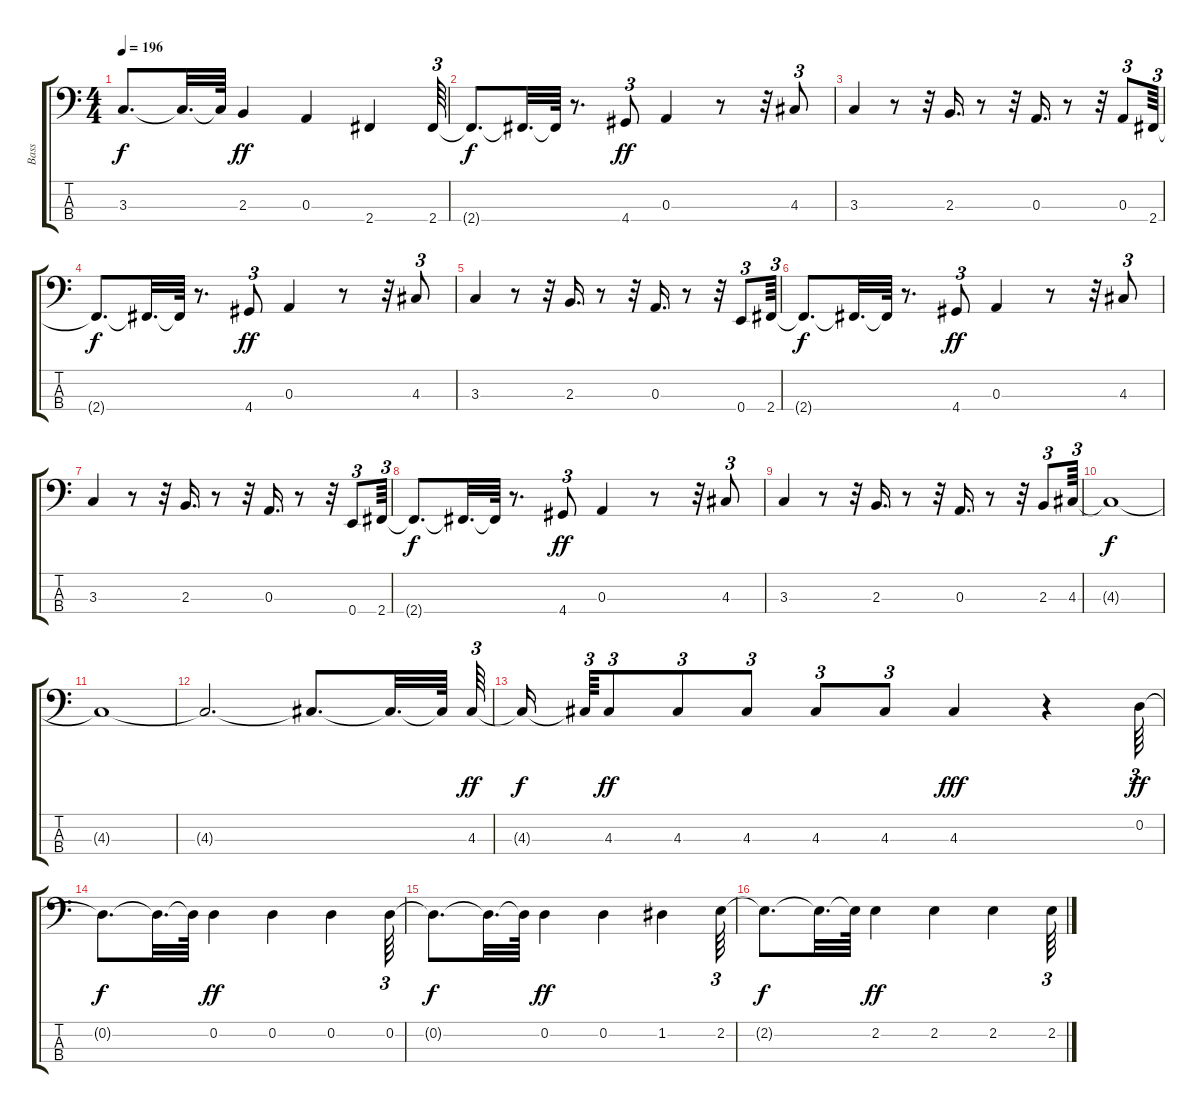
\track ("Bass" "Bass") {instrument electricbassfinger}
\staff {score tabs}
\tuning (G2 D2 A1 E1) {hide}
\ts (4 4)
\tempo 196
\clef f4
\ks c
3.3{t}.8{d dy f} 3.3{t}.32{d} 3.3{t}.64 2.3.4{dy ff} 0.3.4 2.4.4 2.4.64{tu (3 2)} |
2.4{t}.8{d dy f} 2.4{t}.32{d} 2.4{t}.64 r.8{d} 4.4.8{tu (3 2) dy ff} 0.3.4 r.8 r.32 4.3.8{tu (3 2)} |
3.3.4 r.8 r.32 2.3.16{d} r.8 r.32 0.3.16{d} r.8 r.32 0.3.8{tu (3 2)} 2.4.64{tu (3 2)} |
2.4{t}.8{d dy f} 2.4{t}.32{d} 2.4{t}.64 r.8{d} 4.4.8{tu (3 2) dy ff} 0.3.4 r.8 r.32 4.3.8{tu (3 2)} |
3.3.4 r.8 r.32 2.3.16{d} r.8 r.32 0.3.16{d} r.8 r.32 0.4.8{tu (3 2)} 2.4.64{tu (3 2)} |
2.4{t}.8{d dy f} 2.4{t}.32{d} 2.4{t}.64 r.8{d} 4.4.8{tu (3 2) dy ff} 0.3.4 r.8 r.32 4.3.8{tu (3 2)} |
3.3.4 r.8 r.32 2.3.16{d} r.8 r.32 0.3.16{d} r.8 r.32 0.4.8{tu (3 2)} 2.4.64{tu (3 2)} |
2.4{t}.8{d dy f} 2.4{t}.32{d} 2.4{t}.64 r.8{d} 4.4.8{tu (3 2) dy ff} 0.3.4 r.8 r.32 4.3.8{tu (3 2)} |
3.3.4 r.8 r.32 2.3.16{d} r.8 r.32 0.3.16{d} r.8 r.32 2.3.8{tu (3 2)} 4.3.64{tu (3 2)} |
4.3{t}.1{dy f} |
4.3{t}.1 |
4.3{t}.2{d} 4.3{t}.8{d} 4.3{t}.32{d} 4.3{t}.64 4.3.64{tu (3 2) dy ff} |
4.3{t}.16{dy f beam splitsecondary} 4.3{t}.64{tu (3 2)} 4.3.8{tu (3 2) dy ff} 4.3.8{tu (3 2)} 4.3.8{tu (3 2)} 4.3.8{tu (3 2)} 4.3.8{tu (3 2)} 4.3.4{dy fff} r.4 0.2.64{tu (3 2) dy ff} |
0.2{t}.8{d dy f} 0.2{t}.32{d} 0.2{t}.64 0.2.4{dy ff} 0.2.4 0.2.4 0.2.64{tu (3 2)} |
0.2{t}.8{d dy f} 0.2{t}.32{d} 0.2{t}.64 0.2.4{dy ff} 0.2.4 1.2.4 2.2.64{tu (3 2)} |
2.2{t}.8{d dy f} 2.2{t}.32{d} 2.2{t}.64 2.2.4{dy ff} 2.2.4 2.2.4 2.2.64{tu (3 2)}
